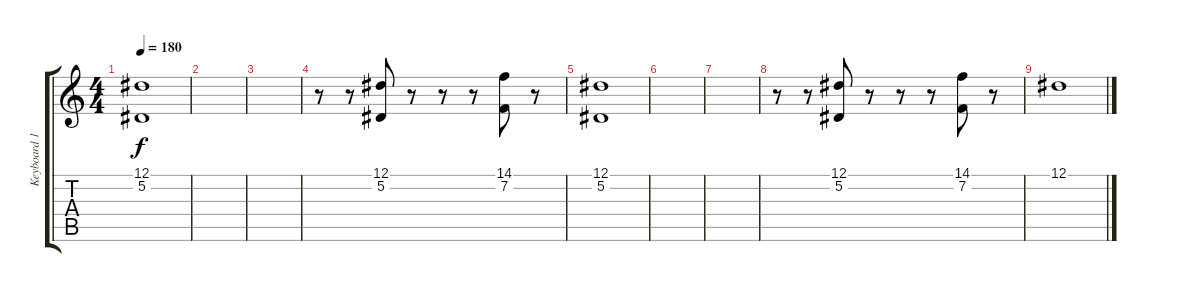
\track ("Keyboard 1" "Keyboard 1") {instrument stringensemble1}
\staff {score tabs}
\tuning (Eb4 Bb3 Gb3 Db3 Ab2 Eb2) {hide}
\ts (4 4)
\tempo 180
\clef g2
\ks c
(12.1 5.2).1{dy f instrument orchestrahit} |
|
|
r.8 r.8 (12.1 5.2).8 r.8 r.8 r.8 (14.1 7.2).8 r.8 |
(12.1 5.2).1{instrument orchestrahit} |
|
|
r.8 r.8 (12.1 5.2).8 r.8 r.8 r.8 (14.1 7.2).8 r.8 |
12.1.1
